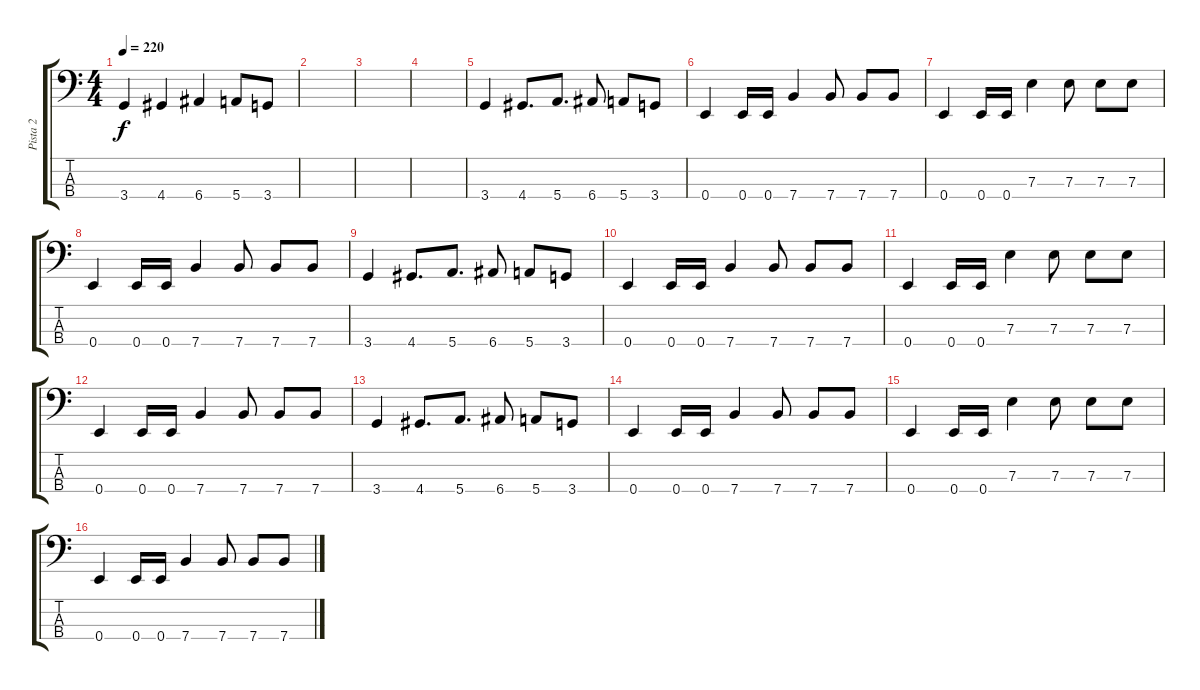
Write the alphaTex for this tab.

\track ("Pista 2" "Pista 2") {instrument electricbasspick}
\staff {score tabs}
\tuning (G2 D2 A1 E1) {hide}
\ts (4 4)
\tempo 220
\clef f4
\ks c
3.4.4{dy f} 4.4.4 6.4.4 5.4.8 3.4.8 |
|
|
|
3.4.4 4.4.8{d} 5.4.8{d} 6.4.8 5.4.8 3.4.8 |
0.4.4 0.4.16 0.4.16 7.4.4 7.4.8 7.4.8 7.4.8 |
0.4.4 0.4.16 0.4.16 7.3.4 7.3.8 7.3.8 7.3.8 |
0.4.4 0.4.16 0.4.16 7.4.4 7.4.8 7.4.8 7.4.8 |
3.4.4 4.4.8{d} 5.4.8{d} 6.4.8 5.4.8 3.4.8 |
0.4.4 0.4.16 0.4.16 7.4.4 7.4.8 7.4.8 7.4.8 |
0.4.4 0.4.16 0.4.16 7.3.4 7.3.8 7.3.8 7.3.8 |
0.4.4 0.4.16 0.4.16 7.4.4 7.4.8 7.4.8 7.4.8 |
3.4.4 4.4.8{d} 5.4.8{d} 6.4.8 5.4.8 3.4.8 |
0.4.4 0.4.16 0.4.16 7.4.4 7.4.8 7.4.8 7.4.8 |
0.4.4 0.4.16 0.4.16 7.3.4 7.3.8 7.3.8 7.3.8 |
0.4.4 0.4.16 0.4.16 7.4.4 7.4.8 7.4.8 7.4.8
